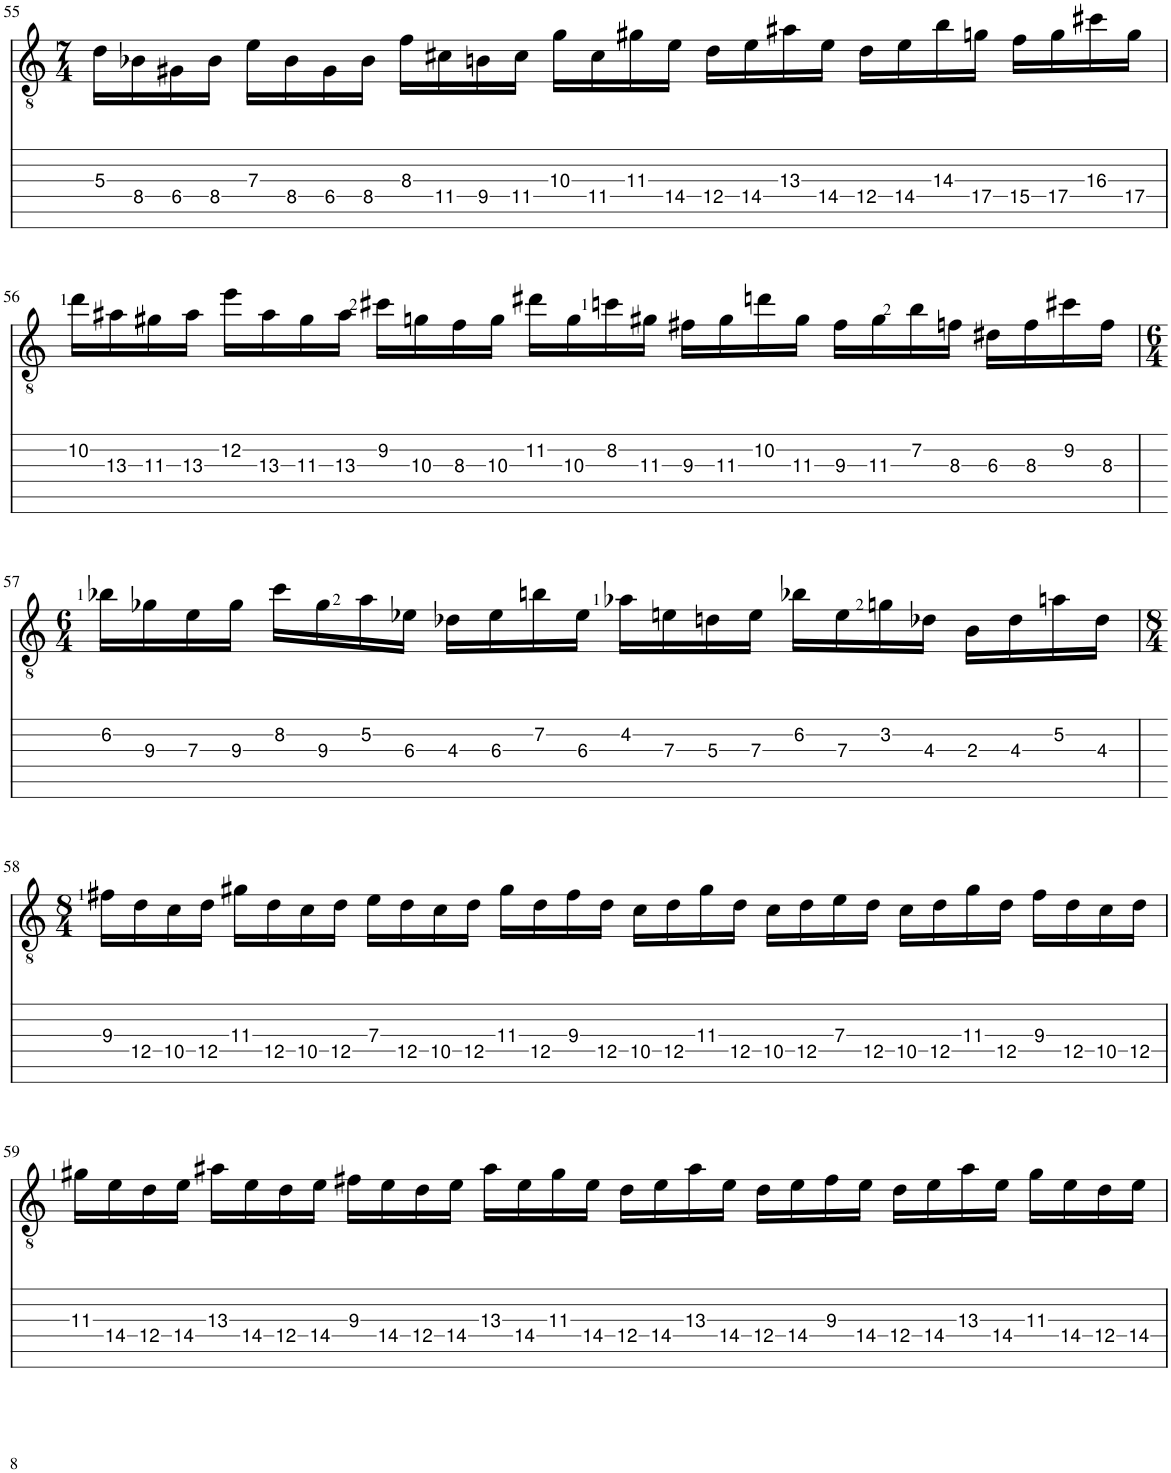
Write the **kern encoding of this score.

**kern	**kern
*part1	*part1
*staff2	*staff1
*I"Electric Guitar	*
*I'El. Guit.	*
!!LO:PB:g=z
*	*clefGv2
*k[]	*k[]
*M7/4	*M7/4
=55	=55
16dLL	16d\LL
16B-	16B-X\
16G#	16G#X\
16B-	16B-\JJ
16e	16e\LL
16B-	16B-\
16G#	16G#\
16B-JJ	16B-\JJ
16fLL	16f\LL
16c#	16c#X\
16B	16Bn\
16c#	16c#\JJ
16g	16g\LL
16c#	16c#\
16g#	16g#X\
16eJJ	16e\JJ
16dLL	16d\LL
16e	16e\
16a#	16a#X\
16e	16e\JJ
16d	16d\LL
16e	16e\
16b	16b\
16g	16gn\JJ
16f	16f\LL
16g	16g\
16cc#	16cc#X\
16gJJ	16g\JJ
!!LO:LB:g=z
=56	=56
16ddLL	16dd\LL
16a#	16a#X\
16g#	16g#X\
16a#	16a#\JJ
16ee	16ee\LL
16a#	16a#\
16g#	16g#\
16a#JJ	16a#\JJ
16cc#LL	16cc#X\LL
16g	16gn\
16f	16f\
16g	16g\JJ
16dd#	16dd#X\LL
16g	16g\
16cc	16ccn\
16g#JJ	16g#X\JJ
16f#LL	16f#X\LL
16g#	16g#\
16dd	16ddn\
16g#	16g#\JJ
16f#	16f#\LL
16g#	16g#\
16b	16b\
16f	16fn\JJ
16d#	16d#X\LL
16f	16f\
16cc#	16cc#X\
16fJJ	16f\JJ
!!LO:LB:g=z
=57	=57
*M6/4	*M6/4
16b-XLL	16b-X\LL
16g-X	16g-X\
16e	16e\
16g-	16g-\JJ
16cc	16cc\LL
16g-	16g-\
16a	16a\
16e-X	16e-X\JJ
16d-X	16d-X\LL
16e-	16e-\
16bn	16bn\
16e-JJ	16e-\JJ
16a-XLL	16a-X\LL
16en	16en\
16dn	16dn\
16e	16e\JJ
16b-X	16b-X\LL
16e	16e\
16gn	16gn\
16d-X	16d-X\JJ
16B	16B\LL
16d-	16d-\
16an	16an\
16d-JJ	16d-\JJ
!!LO:LB:g=z
=58	=58
*M8/4	*M8/4
16f#LL	16f#X\LL
16d	16d\
16c	16c\
16d	16d\JJ
16g#	16g#X\LL
16d	16d\
16c	16c\
16d	16d\JJ
16e	16e\LL
16d	16d\
16c	16c\
16d	16d\JJ
16g#	16g#\LL
16d	16d\
16f#	16f#\
16d	16d\JJ
16c	16c\LL
16d	16d\
16g#	16g#\
16d	16d\JJ
16c	16c\LL
16d	16d\
16e	16e\
16d	16d\JJ
16c	16c\LL
16d	16d\
16g#	16g#\
16d	16d\JJ
16f#	16f#\LL
16d	16d\
16c	16c\
16dJJ	16d\JJ
!!LO:LB:g=z
=59	=59
16g#LL	16g#X\LL
16e	16e\
16d	16d\
16e	16e\JJ
16a#	16a#X\LL
16e	16e\
16d	16d\
16e	16e\JJ
16f#	16f#X\LL
16e	16e\
16d	16d\
16e	16e\JJ
16a#	16a#\LL
16e	16e\
16g#	16g#\
16e	16e\JJ
16d	16d\LL
16e	16e\
16a#	16a#\
16e	16e\JJ
16d	16d\LL
16e	16e\
16f#	16f#\
16e	16e\JJ
16d	16d\LL
16e	16e\
16a#	16a#\
16e	16e\JJ
16g#	16g#\LL
16e	16e\
16d	16d\
16eJJ	16e\JJ
=	=
*-	*-
